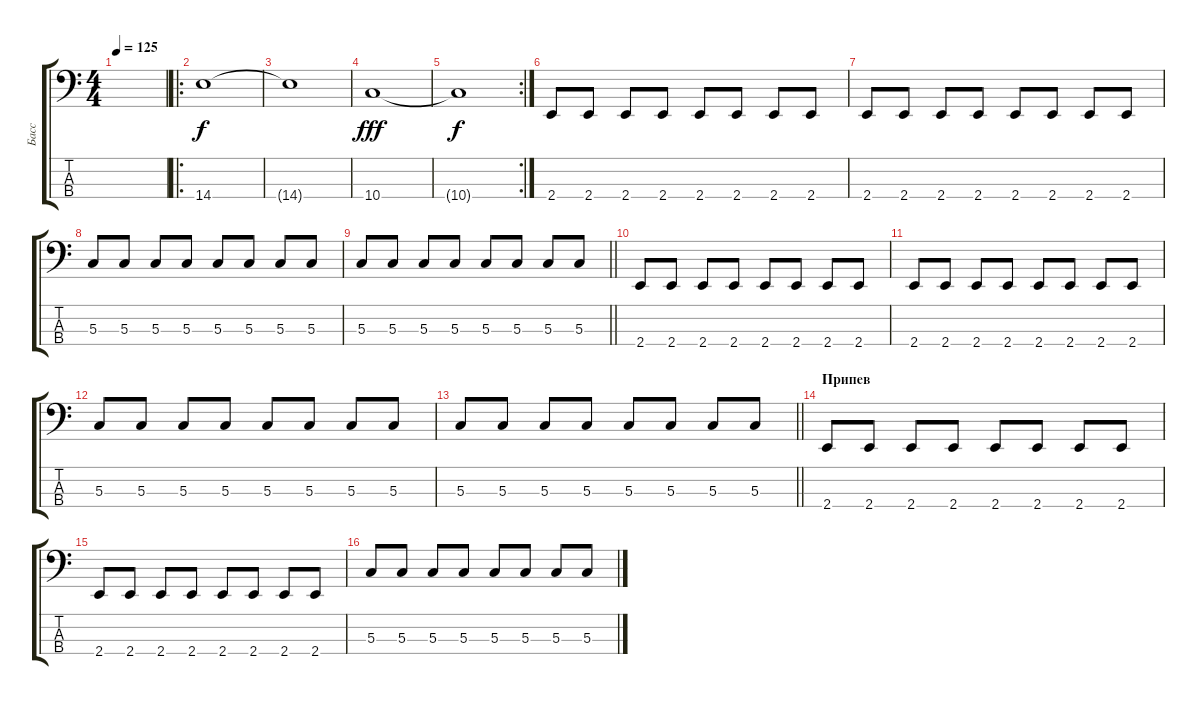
\track ("Басс" "Басс") {instrument electricbassfinger}
\staff {score tabs}
\tuning (F2 C2 G1 D1) {hide}
\ts (4 4)
\tempo 125
\clef f4
\ks c
|
\ro
14.4.1 |
14.4{t}.1{dy f} |
10.4.1{dy fff} |
\rc 2
10.4{t}.1{dy f} |
2.4.8 2.4.8 2.4.8 2.4.8 2.4.8 2.4.8 2.4.8 2.4.8 |
2.4.8 2.4.8 2.4.8 2.4.8 2.4.8 2.4.8 2.4.8 2.4.8 |
5.3.8 5.3.8 5.3.8 5.3.8 5.3.8 5.3.8 5.3.8 5.3.8 |
\barLineRight lightlight
5.3.8 5.3.8 5.3.8 5.3.8 5.3.8 5.3.8 5.3.8 5.3.8 |
2.4.8 2.4.8 2.4.8 2.4.8 2.4.8 2.4.8 2.4.8 2.4.8 |
2.4.8 2.4.8 2.4.8 2.4.8 2.4.8 2.4.8 2.4.8 2.4.8 |
5.3.8 5.3.8 5.3.8 5.3.8 5.3.8 5.3.8 5.3.8 5.3.8 |
\barLineRight lightlight
5.3.8 5.3.8 5.3.8 5.3.8 5.3.8 5.3.8 5.3.8 5.3.8 |
\section ("" "Припев")
2.4.8 2.4.8 2.4.8 2.4.8 2.4.8 2.4.8 2.4.8 2.4.8 |
2.4.8 2.4.8 2.4.8 2.4.8 2.4.8 2.4.8 2.4.8 2.4.8 |
5.3.8 5.3.8 5.3.8 5.3.8 5.3.8 5.3.8 5.3.8 5.3.8
